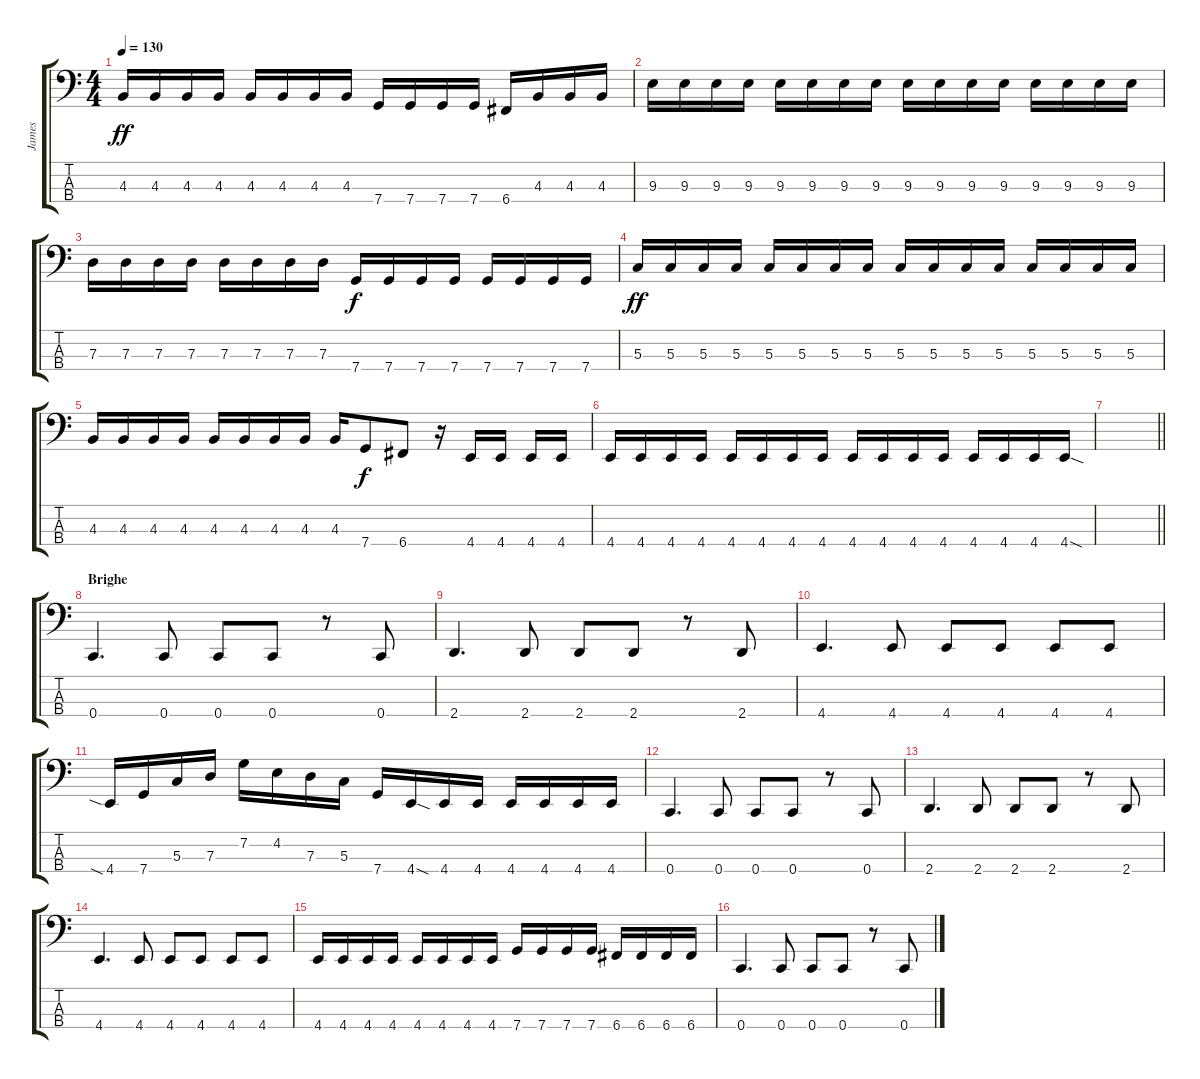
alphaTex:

\track ("James" "James") {instrument electricbasspick}
\staff {score tabs}
\tuning (F2 C2 G1 C1) {hide}
\ts (4 4)
\tempo 130
\clef f4
\ks c
4.3.16{dy ff} 4.3.16 4.3.16 4.3.16 4.3.16 4.3.16 4.3.16 4.3.16 7.4.16 7.4.16 7.4.16 7.4.16 6.4.16 4.3.16 4.3.16 4.3.16 |
9.3.16 9.3.16 9.3.16 9.3.16 9.3.16 9.3.16 9.3.16 9.3.16 9.3.16 9.3.16 9.3.16 9.3.16 9.3.16 9.3.16 9.3.16 9.3.16 |
7.3.16 7.3.16 7.3.16 7.3.16 7.3.16 7.3.16 7.3.16 7.3.16 7.4.16{dy f} 7.4.16 7.4.16 7.4.16 7.4.16 7.4.16 7.4.16 7.4.16 |
5.3.16{dy ff} 5.3.16 5.3.16 5.3.16 5.3.16 5.3.16 5.3.16 5.3.16 5.3.16 5.3.16 5.3.16 5.3.16 5.3.16 5.3.16 5.3.16 5.3.16 |
4.3.16 4.3.16 4.3.16 4.3.16 4.3.16 4.3.16 4.3.16 4.3.16 4.3.16 7.4.8{dy f} 6.4.8 r.16 4.4.16 4.4.16 4.4.16 4.4.16 |
4.4.16 4.4.16 4.4.16 4.4.16 4.4.16 4.4.16 4.4.16 4.4.16 4.4.16 4.4.16 4.4.16 4.4.16 4.4.16 4.4.16 4.4.16 4.4{sod}.16 |
\barLineRight lightlight
|
\section ("" "Brighe")
0.4.4{d} 0.4.8 0.4.8 0.4.8 r.8 0.4.8 |
2.4.4{d} 2.4.8 2.4.8 2.4.8 r.8 2.4.8 |
4.4.4{d} 4.4.8 4.4.8 4.4.8 4.4.8 4.4.8 |
4.4{sia}.16 7.4.16 5.3.16 7.3.16 7.2.16 4.2.16 7.3.16 5.3.16 7.4.16 4.4{sod}.16 4.4.16 4.4.16 4.4.16 4.4.16 4.4.16 4.4.16 |
0.4.4{d} 0.4.8 0.4.8 0.4.8 r.8 0.4.8 |
2.4.4{d} 2.4.8 2.4.8 2.4.8 r.8 2.4.8 |
4.4.4{d} 4.4.8 4.4.8 4.4.8 4.4.8 4.4.8 |
4.4.16 4.4.16 4.4.16 4.4.16 4.4.16 4.4.16 4.4.16 4.4.16 7.4.16 7.4.16 7.4.16 7.4.16 6.4.16 6.4.16 6.4.16 6.4.16 |
0.4.4{d} 0.4.8 0.4.8 0.4.8 r.8 0.4.8
